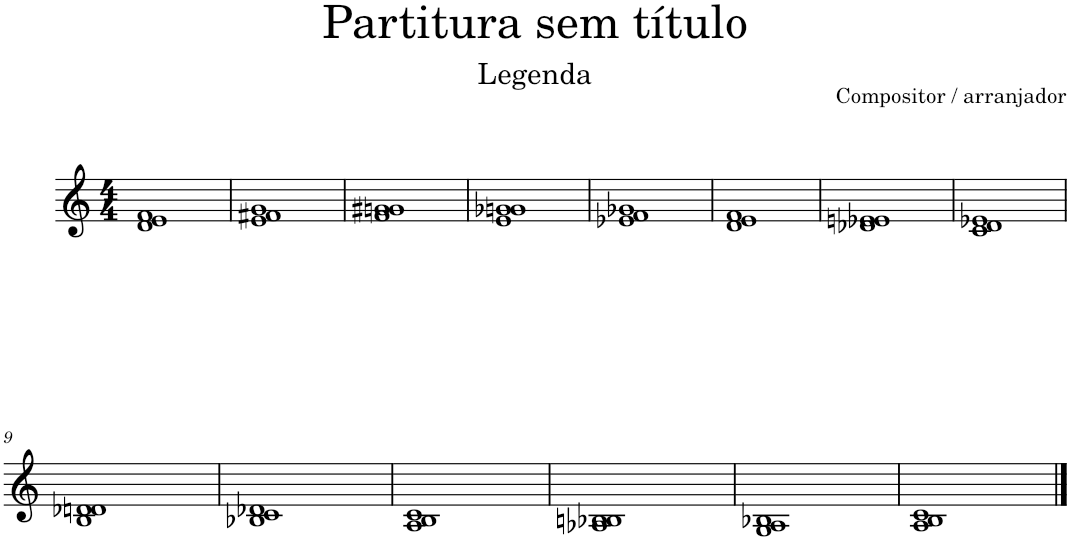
**kern
*part1
*staff1
*I"Violino
*I'Vno.
*clefG2
*k[]
*M4/4
=1
1d 1e 1f
=2
1e 1f#X 1g
=3
1f 1gn 1g#X
=4
1e 1g-X 1gn
=5
1e-X 1f 1g-X
=6
1d 1e 1f
=7
1d-X 1e-X 1en
=8
1c 1d 1e-X
!!LO:LB:g=z
=9
1B 1d-X 1dn
=10
1B-X 1c 1d-X
=11
1A 1B 1c
=12
1A-X 1B-X 1Bn
=13
1G 1A 1B-X
=14
1A 1B 1c
==
*-
